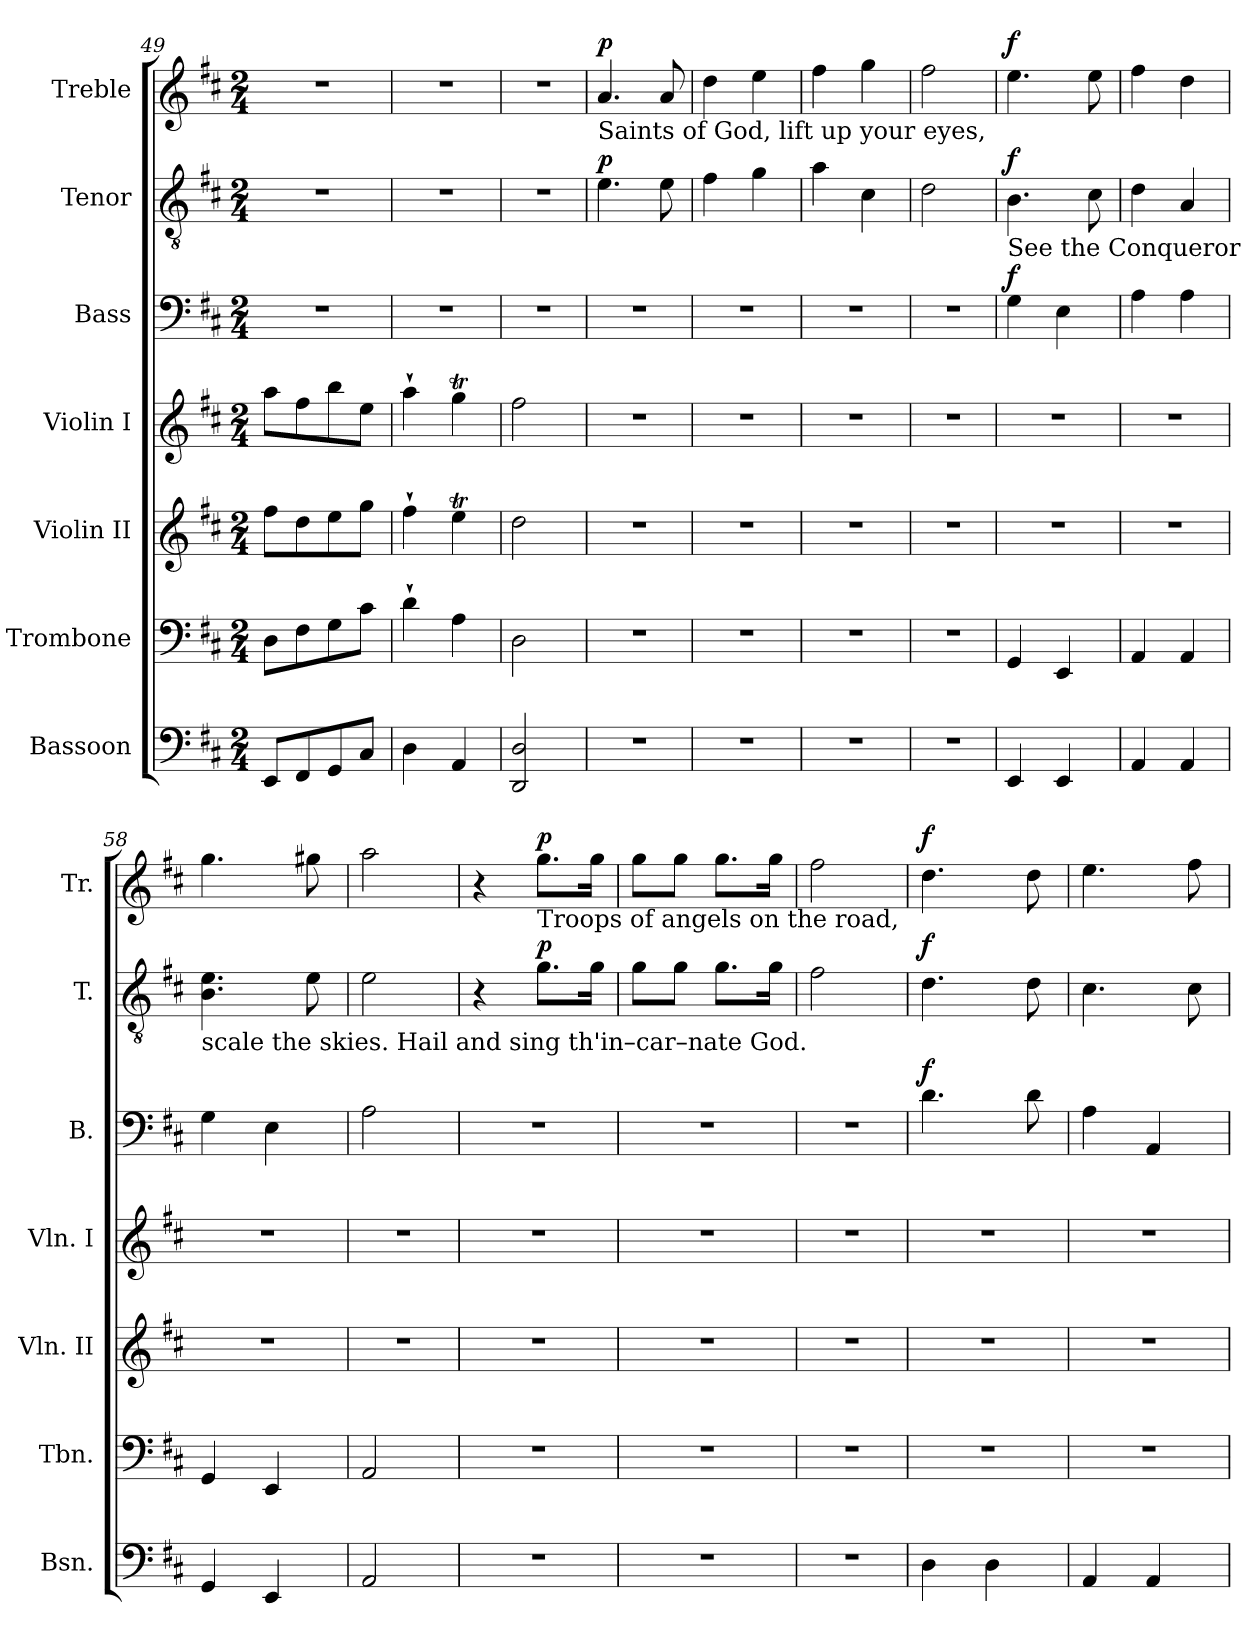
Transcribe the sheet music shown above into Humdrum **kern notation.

**kern	**kern	**kern	**kern	**kern	**dynam	**kern	**dynam	**kern	**dynam
*part7	*part6	*part5	*part4	*part3	*part3	*part2	*part2	*part1	*part1
*staff7	*staff6	*staff5	*staff4	*staff3	*staff3	*staff2	*staff2	*staff1	*staff1
*I"Bassoon	*I"Trombone	*I"Violin II	*I"Violin I	*I"Bass	*	*I"Tenor	*	*I"Treble	*
*I'Bsn.	*I'Tbn.	*I'Vln. II	*I'Vln. I	*I'B.	*	*I'T.	*	*I'Tr.	*
*clefF4	*clefF4	*clefG2	*clefG2	*clefF4	*	*clefGv2	*	*clefG2	*
*k[f#c#]	*k[f#c#]	*k[f#c#]	*k[f#c#]	*k[f#c#]	*	*k[f#c#]	*	*k[f#c#]	*
*M2/4	*M2/4	*M2/4	*M2/4	*M2/4	*	*M2/4	*	*M2/4	*
=49	=49	=49	=49	=49	=49	=49	=49	=49	=49
8EE/L	8D\L	8ff#\L	8aa\L	2r	.	2r	.	2r	.
8FF#/	8F#\	8dd\	8ff#\	.	.	.	.	.	.
8GG/	8G\	8ee\	8bb\	.	.	.	.	.	.
8C#/J	8c#\J	8gg\J	8ee\J	.	.	.	.	.	.
=50	=50	=50	=50	=50	=50	=50	=50	=50	=50
4D\	4d`\	4ff#`\	4aa`\	2r	.	2r	.	2r	.
4AA/	4A\	4eeT\	4ggT\	.	.	.	.	.	.
=51	=51	=51	=51	=51	=51	=51	=51	=51	=51
2DD/ 2D/	2D\	2dd\	2ff#\	2r	.	2r	.	2r	.
=52	=52	=52	=52	=52	=52	=52	=52	=52	=52
!	!	!	!	!	!	!	!	!LO:TX:b:t=Saints of God, lift up your eyes,	!
!	!	!	!	!	!	!	!LO:DY:a	!	!LO:DY:a
2r	2r	2r	2r	2r	.	4.e\	p	4.a/	p
.	.	.	.	.	.	8e\	.	8a/	.
=53	=53	=53	=53	=53	=53	=53	=53	=53	=53
2r	2r	2r	2r	2r	.	4f#\	.	4dd\	.
.	.	.	.	.	.	4g\	.	4ee\	.
=54	=54	=54	=54	=54	=54	=54	=54	=54	=54
2r	2r	2r	2r	2r	.	4a\	.	4ff#\	.
.	.	.	.	.	.	4c#\	.	4gg\	.
=55	=55	=55	=55	=55	=55	=55	=55	=55	=55
2r	2r	2r	2r	2r	.	2d\	.	2ff#\	.
=56	=56	=56	=56	=56	=56	=56	=56	=56	=56
!	!	!	!	!	!	!LO:TX:b:t=See the Conqueror	!	!	!
!	!	!	!	!	!LO:DY:a	!	!LO:DY:a	!	!LO:DY:a
4EE/	4GG/	2r	2r	4G\	f	4.B\	f	4.ee\	f
4EE/	4EE/	.	.	4E\	.	.	.	.	.
.	.	.	.	.	.	8c#\	.	8ee\	.
=57	=57	=57	=57	=57	=57	=57	=57	=57	=57
4AA/	4AA/	2r	2r	4A\	.	4d\	.	4ff#\	.
4AA/	4AA/	.	.	4A\	.	4A/	.	4dd\	.
!!LO:PB:g=z
=58	=58	=58	=58	=58	=58	=58	=58	=58	=58
!	!	!	!	!	!	!LO:TX:b:t=scale the skies.                                                                     Hail  and  sing  th'in–car–nate     God.	!	!	!
4GG/	4GG/	2r	2r	4G\	.	4.B\ 4.e\	.	4.gg\	.
4EE/	4EE/	.	.	4E\	.	.	.	.	.
.	.	.	.	.	.	8e\	.	8gg#X\	.
=59	=59	=59	=59	=59	=59	=59	=59	=59	=59
2AA/	2AA/	2r	2r	2A\	.	2e\	.	2aa\	.
=60	=60	=60	=60	=60	=60	=60	=60	=60	=60
2r	2r	2r	2r	2r	.	4r	.	4r	.
!	!	!	!	!	!	!	!	!LO:TX:b:t=Troops of angels on the road,	!
!	!	!	!	!	!	!	!LO:DY:a	!	!LO:DY:a
.	.	.	.	.	.	8.g\L	p	8.gg\L	p
.	.	.	.	.	.	16g\Jk	.	16gg\Jk	.
=61	=61	=61	=61	=61	=61	=61	=61	=61	=61
2r	2r	2r	2r	2r	.	8g\L	.	8gg\L	.
.	.	.	.	.	.	8g\J	.	8gg\J	.
.	.	.	.	.	.	8.g\L	.	8.gg\L	.
.	.	.	.	.	.	16g\Jk	.	16gg\Jk	.
=62	=62	=62	=62	=62	=62	=62	=62	=62	=62
2r	2r	2r	2r	2r	.	2f#\	.	2ff#\	.
=63	=63	=63	=63	=63	=63	=63	=63	=63	=63
!	!	!	!	!	!LO:DY:a	!	!LO:DY:a	!	!LO:DY:a
4D\	2r	2r	2r	4.d\	f	4.d\	f	4.dd\	f
4D\	.	.	.	.	.	.	.	.	.
.	.	.	.	8d\	.	8d\	.	8dd\	.
=64	=64	=64	=64	=64	=64	=64	=64	=64	=64
4AA/	2r	2r	2r	4A\	.	4.c#\	.	4.ee\	.
4AA/	.	.	.	4AA/	.	.	.	.	.
.	.	.	.	.	.	8c#\	.	8ff#\	.
=	=	=	=	=	=	=	=	=	=
*-	*-	*-	*-	*-	*-	*-	*-	*-	*-
